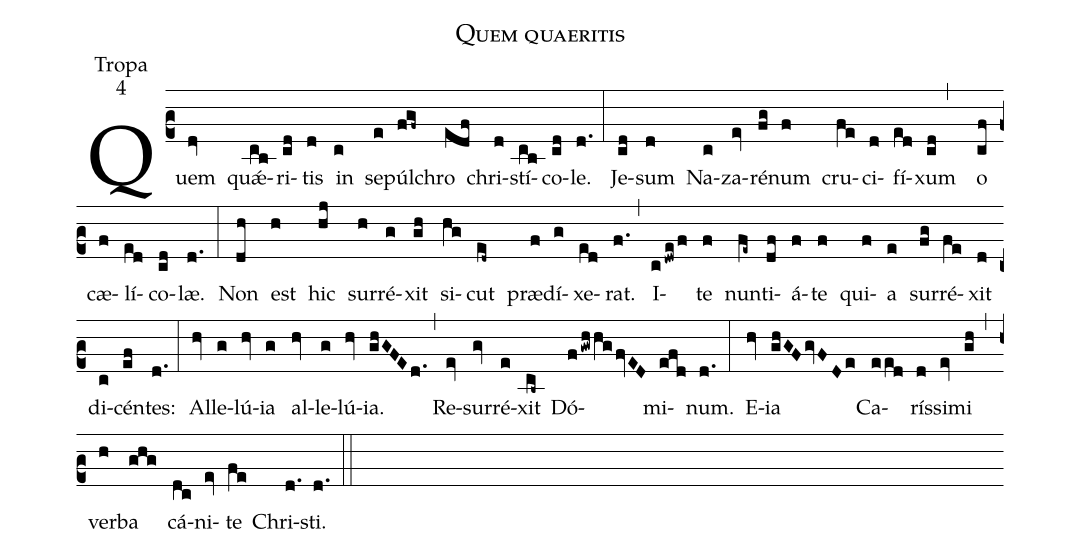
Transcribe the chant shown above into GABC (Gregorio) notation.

name:Quem quaeritis;
office-part:Tropa;
mode:4;
%%
(c2)Quem(dv) quǽ(cb)ri(cd)tis(d) in(c) se(e)púl(fgf~)chro(edf) chri(d)stí(cb)co(cd)le.(d.) (:) Je(cd)sum(d) Na(c)za(ev)ré(fg)num(f) cru(fe)ci(d)fí(ed)xum(cd,) o(cf) cæ(f)lí(ed)co(cd)læ.(d.) (:) Non(dh) est(h) hic(hj) sur(h)ré(g)xit(gh) si(hg)cut(ed~) præ(f)dí(g)xe(ed)rat.(f.) (,) I(cdwef)te(f) nun(fe~)ti(df)á(f)te(f) qui(f)a(e) sur(fg)ré(fe)xit(d) di(c)cén(ef)tes:(d.) (:) Al(hv)le(g)lú(hv)ia(g) al(hv)le(g)lú(hv)ia.(ghGFEd.) (,) Re(ev)sur(gv)ré(e)xit(cb~) Dó(fgwhhgfvED)mi(efd)num.(d.) (:) E(hv)ia(ghGFgvFDe) Ca(eed)rís(d)si(ev)mi(gh) (,) ver(h)ba(ghg) cá(dc)ni(ev)te(fe) Chri(d.)sti.(d.) (::)
